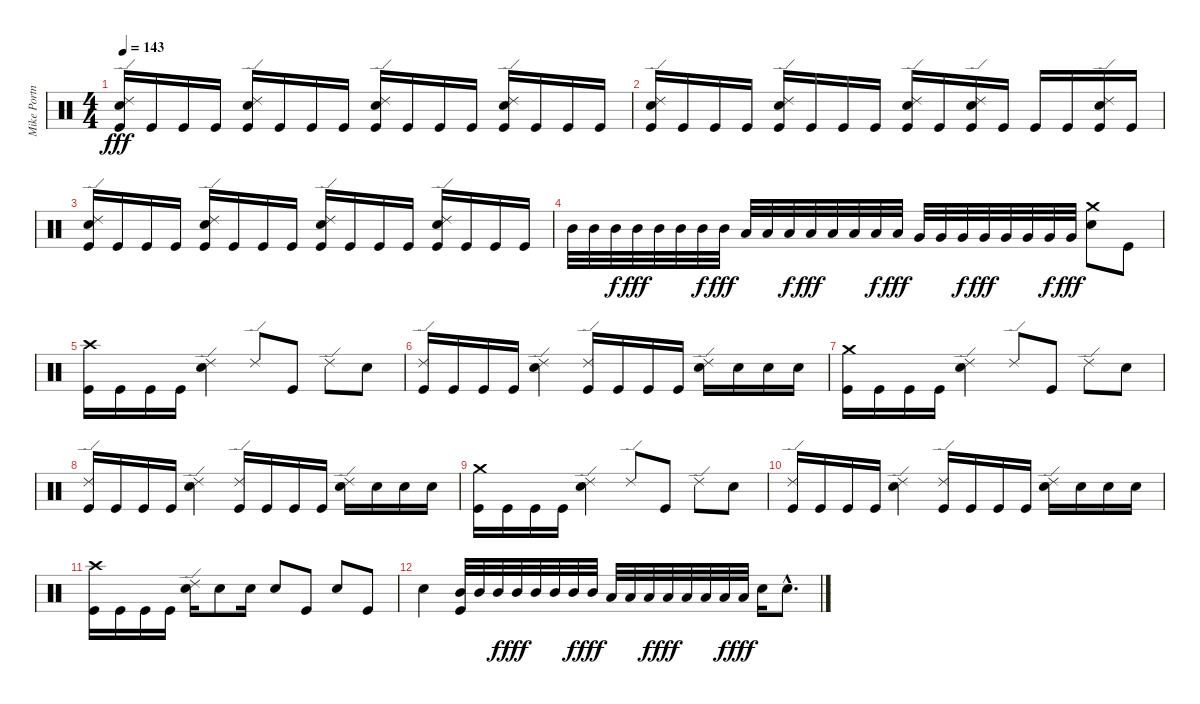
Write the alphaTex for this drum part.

\track ("Mike Portnoy (Drums)" "Mike Portn") {instrument percussion}
\staff {score}
\articulation defaults
\ts (4 4)
\tempo 143
\clef neutral
\ks c
("Electric Snare (hit)" "Ride (edge) 2" "Kick (hit)").16{dy fff} "Kick (hit)".16 "Kick (hit)".16 "Kick (hit)".16 ("Electric Snare (hit)" "Ride (edge) 2" "Kick (hit)").16 "Kick (hit)".16 "Kick (hit)".16 "Kick (hit)".16 ("Electric Snare (hit)" "Ride (edge) 2" "Kick (hit)").16 "Kick (hit)".16 "Kick (hit)".16 "Kick (hit)".16 ("Electric Snare (hit)" "Ride (edge) 2" "Kick (hit)").16 "Kick (hit)".16 "Kick (hit)".16 "Kick (hit)".16 |
("Electric Snare (hit)" "Ride (edge) 2" "Kick (hit)").16 "Kick (hit)".16 "Kick (hit)".16 "Kick (hit)".16 ("Electric Snare (hit)" "Ride (edge) 2" "Kick (hit)").16 "Kick (hit)".16 "Kick (hit)".16 "Kick (hit)".16 ("Electric Snare (hit)" "Ride (edge) 2" "Kick (hit)").16 "Kick (hit)".16 ("Ride (edge) 2" "Electric Snare (hit)" "Kick (hit)").16 "Kick (hit)".16 "Kick (hit)".16 "Kick (hit)".16 ("Ride (edge) 2" "Electric Snare (hit)" "Kick (hit)").16 "Kick (hit)".16 |
("Electric Snare (hit)" "Ride (edge) 2" "Kick (hit)").16 "Kick (hit)".16 "Kick (hit)".16 "Kick (hit)".16 ("Electric Snare (hit)" "Ride (edge) 2" "Kick (hit)").16 "Kick (hit)".16 "Kick (hit)".16 "Kick (hit)".16 ("Electric Snare (hit)" "Ride (edge) 2" "Kick (hit)").16 "Kick (hit)".16 "Kick (hit)".16 "Kick (hit)".16 ("Electric Snare (hit)" "Ride (edge) 2" "Kick (hit)").16 "Kick (hit)".16 "Kick (hit)".16 "Kick (hit)".16 |
"Mid Tom (hit)".32 "Mid Tom (hit)".32 "Mid Tom (hit)".32{dy f} "Mid Tom (hit)".32{dy fff} "Mid Tom (hit)".32 "Mid Tom (hit)".32 "Mid Tom (hit)".32{dy f} "Mid Tom (hit)".32{dy fff} "Low Tom (hit)".32 "Low Tom (hit)".32 "Low Tom (hit)".32{dy f} "Low Tom (hit)".32{dy fff} "Low Tom (hit)".32 "Low Tom (hit)".32 "Low Tom (hit)".32{dy f} "Low Tom (hit)".32{dy fff} "Very Low Tom (hit)".32 "Very Low Tom (hit)".32 "Very Low Tom (hit)".32{dy f} "Very Low Tom (hit)".32{dy fff} "Very Low Tom (hit)".32 "Very Low Tom (hit)".32 "Very Low Tom (hit)".32{dy f} "Very Low Tom (hit)".32{dy fff} ("Crash medium (hit)" "Electric Snare (hit)").8 "Kick (hit)".8 |
("Crash high (hit)" "Kick (hit)").16 "Kick (hit)".16 "Kick (hit)".16 "Kick (hit)".16 ("Ride (edge) 2" "Electric Snare (hit)").4 "Ride (edge) 2".8 "Kick (hit)".8 "Ride (edge) 2".8 "Electric Snare (hit)".8 |
("Kick (hit)" "Ride (edge) 2").16 "Kick (hit)".16 "Kick (hit)".16 "Kick (hit)".16 ("Electric Snare (hit)" "Ride (edge) 2").4 ("Kick (hit)" "Ride (edge) 2").16 "Kick (hit)".16 "Kick (hit)".16 "Kick (hit)".16 ("Ride (edge) 2" "Electric Snare (hit)").16 "Electric Snare (hit)".16 "Electric Snare (hit)".16 "Electric Snare (hit)".16 |
("Crash medium (hit)" "Kick (hit)").16 "Kick (hit)".16 "Kick (hit)".16 "Kick (hit)".16 ("Electric Snare (hit)" "Ride (edge) 2").4 "Ride (edge) 2".8 "Kick (hit)".8 "Ride (edge) 2".8 "Electric Snare (hit)".8 |
("Ride (edge) 2" "Kick (hit)").16 "Kick (hit)".16 "Kick (hit)".16 "Kick (hit)".16 ("Electric Snare (hit)" "Ride (edge) 2").4 ("Ride (edge) 2" "Kick (hit)").16 "Kick (hit)".16 "Kick (hit)".16 "Kick (hit)".16 ("Ride (edge) 2" "Electric Snare (hit)").16 "Electric Snare (hit)".16 "Electric Snare (hit)".16 "Electric Snare (hit)".16 |
("Crash medium (hit)" "Kick (hit)").16 "Kick (hit)".16 "Kick (hit)".16 "Kick (hit)".16 ("Electric Snare (hit)" "Ride (edge) 2").4 "Ride (edge) 2".8 "Kick (hit)".8 "Ride (edge) 2".8 "Electric Snare (hit)".8 |
("Ride (edge) 2" "Kick (hit)").16 "Kick (hit)".16 "Kick (hit)".16 "Kick (hit)".16 ("Electric Snare (hit)" "Ride (edge) 2").4 ("Ride (edge) 2" "Kick (hit)").16 "Kick (hit)".16 "Kick (hit)".16 "Kick (hit)".16 ("Ride (edge) 2" "Electric Snare (hit)").16 "Electric Snare (hit)".16 "Electric Snare (hit)".16 "Electric Snare (hit)".16 |
("Crash high (hit)" "Kick (hit)").16 "Kick (hit)".16 "Kick (hit)".16 "Kick (hit)".16 ("Electric Snare (hit)" "Ride (edge) 2").16 "Electric Snare (hit)".8 "Electric Snare (hit)".16 "Electric Snare (hit)".8 "Kick (hit)".8 "Electric Snare (hit)".8 "Kick (hit)".8 |
"Electric Snare (hit)".4 ("Mid Tom (hit)" "Kick (hit)").32 "Mid Tom (hit)".32 "Mid Tom (hit)".32{dy f} "Mid Tom (hit)".32{dy fff} "Mid Tom (hit)".32 "Mid Tom (hit)".32 "Mid Tom (hit)".32{dy f} "Mid Tom (hit)".32{dy fff} "Low Tom (hit)".32 "Low Tom (hit)".32 "Low Tom (hit)".32{dy f} "Low Tom (hit)".32{dy fff} "Low Tom (hit)".32 "Low Tom (hit)".32 "Low Tom (hit)".32{dy f} "Low Tom (hit)".32{dy fff} "Electric Snare (hit)".16 "Electric Snare (hit)"{hac}.8{d}
